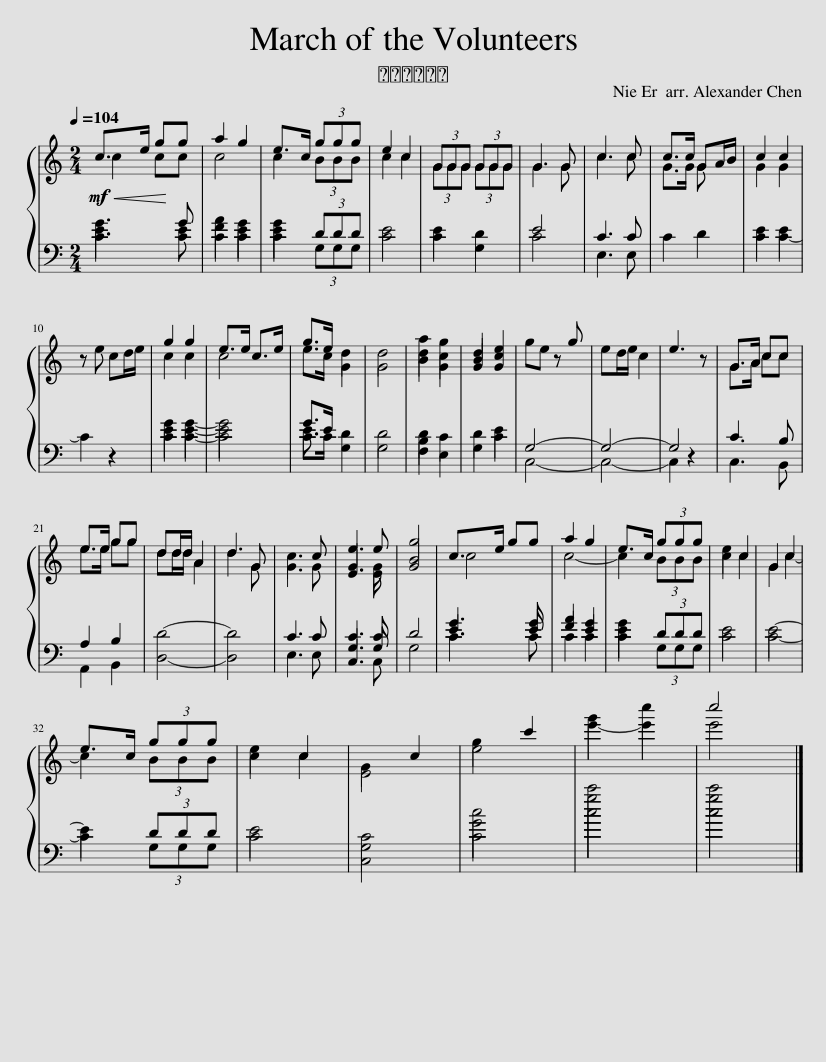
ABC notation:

X:1
%%score { ( 1 2 6 ) | ( 3 4 5 ) }
L:1/8
Q:1/4=104
M:2/4
I:linebreak $
K:C
V:1 treble
V:2 treble
V:6 treble
V:3 bass
V:4 bass
V:5 bass
V:1
!mf!!<(! c>!<)!e gg | a2 g2 | e>c (3ggg | e2 c2 | (3GGG (3GGG | %5
 G3 G | c3 c | c>c GA/B/ | c2 c2 |$ z e cd/e/ | %10
 g2 g2 | e>e c>e | g>e d2 | d4 | B2 G2 | %15
 G2 [Gce]2 | ge z g | ed/e/ c2 | e3 z | G>A cc |$ %20
 e>e gg | dd/d/ A2 | d3 G | c3 c | e3 e | %25
 B4 | c>e gg | a2 g2 | e>c (3ggg | e2 c2 | %30
 G2 c2 |$ e>c (3ggg | e2 c2 | G2 c2 | g2 c'2 | %35
 g'2 c''2 | c''4 |] %37
V:2
 c2 cc | c4 | c2 (3BBB | c2 c2 | (3GGG (3GGG | %5
 G3 G | c3 c | G>G G x | G2 G2 |$ x4 | %10
 c2 c2 | c4 | e>c G2 | G4 | d2 c2 | %15
 B2 x2 | x4 | x4 | x4 | G>A cc |$ %20
 e>e gg | dd/d/ A2 | d3 G | G3 G | G3 G | %25
 G4 | c4 | c4- | c2 (3BBB | c2 c2 | %30
 G2 c2- |$ c2 (3BBB | c2 c2 | E4 | e4 | %35
 e'2- e'2 | e'4 |] %37
V:3
 C3 G | C2 E2 | G2 (3DDD | C4 | C2 G,2 | %5
 C4 | C3 C | C2 D2 | E2 E2 |$ C2 z2 | %10
 C2 C2- | C4 | C>C [G,D]2 | G,4 | D2 C2 | %15
 D2 E2 | C,4- | C,4- | C,2 z2 | C,3 B,, |$ %20
 A,2 B,2 | D,4- | D,4 | C3 C | C3 C | %25
 D4 | C3 G | C2 E2 | G2 (3DDD | C4 | %30
 C4- |$ C2 (3DDD | C4 | C,4 | C4 | %35
 c4 | c4 |] %37
V:4
 E3 [CE] | F2 C2 | C2 (3G,G,G, | E4 | E2 D2 | %5
 E4 | E,3 E, | x4 | C2 C2- |$ x4 | %10
 E2 E2- | E4 | E3/2 x5/2 | D4 | B,2 E,2 | %15
 x2 C2 | G,4- | G,4- | G,4 | C3 B, |$ %20
 A,,2 B,,2 | D4- | D4 | E,3 E, | G,3 G, | %25
 G,4 | E3 C | F2 C2 | C2 (3G,G,G, | E4 | %30
 E4- |$ E2 (3G,G,G, | E4 | G,4 | G4 | %35
 g4 | g4 |] %37
V:5
 G3 x | A2 G2 | E2 x2 | x4 | x4 | %5
 x4 | x4 | x4 | x4 |$ x4 | %10
 G2 G2- | G4 | G>E x2 | x4 | F,2 x2 | %15
 G,2 x2 | x4 | x4 | x4 | x4 |$ %20
 x4 | x4 | x4 | x4 | C,3 C, | %25
 x4 | G3 E | A2 G2 | E2 x2 | x4 | %30
 x4 |$ x4 | x4 | C4 | c4 | %35
 c'4 | c'4 |] %37
V:6
 x4 | x4 | x4 | x4 | x4 | %5
 x4 | x4 | x4 | x4 |$ x4 | %10
 x4 | x4 | x4 | x4 | a2 g2 | %15
 d2 x2 | x4 | x4 | x4 | x4 |$ %20
 x4 | x4 | x4 | x4 | E3 E | %25
 g4 | x4 | x4 | x4 | x4 | %30
 x4 |$ x4 | x4 | x4 | x4 | %35
 x4 | x4 |] %37
